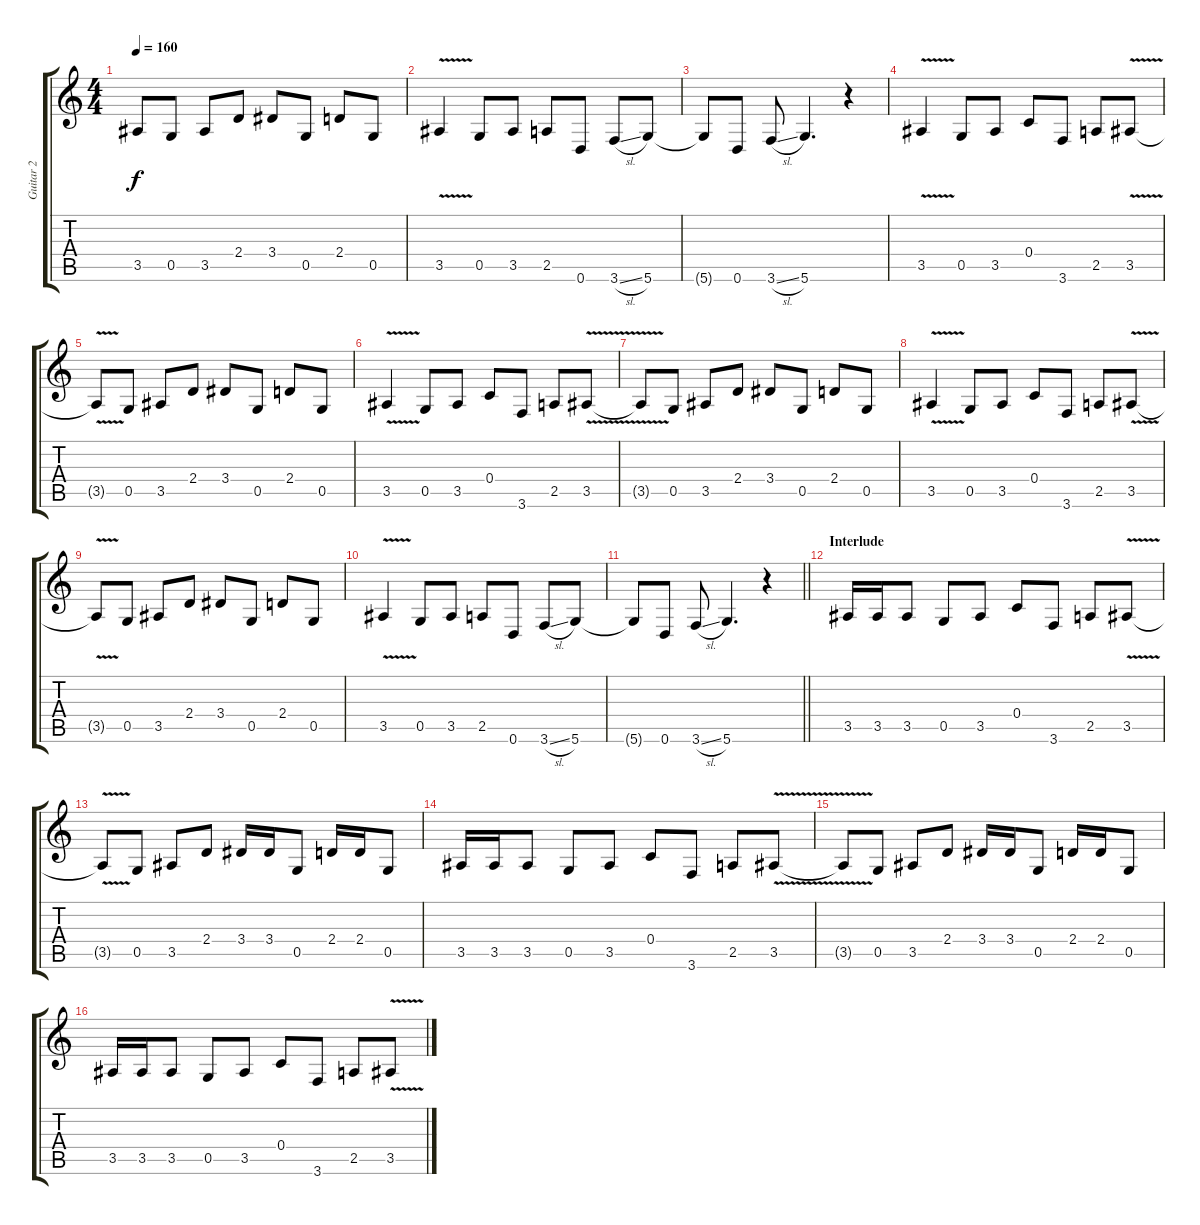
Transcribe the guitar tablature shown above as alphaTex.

\track ("Guitar 2" "Guitar 2") {instrument distortionguitar}
\staff {score tabs}
\tuning (D4 A3 F3 C3 G2 D2) {hide}
\ts (4 4)
\tempo 160
\clef g2
\ks c
3.5{t}.8{dy f} 0.5.8 3.5.8 2.4.8 3.4.8 0.5.8 2.4.8 0.5.8 |
3.5{v}.4 0.5.8 3.5.8 2.5.8 0.6.8 3.6{sl}.8 5.6.8 |
5.6{t}.8 0.6.8 3.6{sl}.8 5.6.4{d} r.4 |
3.5{v}.4 0.5.8 3.5.8 0.4.8 3.6.8 2.5.8 3.5{v}.8 |
3.5{t}.8 0.5.8 3.5.8 2.4.8 3.4.8 0.5.8 2.4.8 0.5.8 |
3.5{v}.4 0.5.8 3.5.8 0.4.8 3.6.8 2.5.8 3.5{v}.8 |
3.5{t}.8 0.5.8 3.5.8 2.4.8 3.4.8 0.5.8 2.4.8 0.5.8 |
3.5{v}.4 0.5.8 3.5.8 0.4.8 3.6.8 2.5.8 3.5{v}.8 |
3.5{t}.8 0.5.8 3.5.8 2.4.8 3.4.8 0.5.8 2.4.8 0.5.8 |
3.5{v}.4 0.5.8 3.5.8 2.5.8 0.6.8 3.6{sl}.8 5.6.8 |
\barLineRight lightlight
5.6{t}.8 0.6.8 3.6{sl}.8 5.6.4{d} r.4 |
\section ("" "Interlude")
3.5.16 3.5.16 3.5.8 0.5.8 3.5.8 0.4.8 3.6.8 2.5.8 3.5{v}.8 |
3.5{t}.8 0.5.8 3.5.8 2.4.8 3.4.16 3.4.16 0.5.8 2.4.16 2.4.16 0.5.8 |
3.5.16 3.5.16 3.5.8 0.5.8 3.5.8 0.4.8 3.6.8 2.5.8 3.5{v}.8 |
3.5{t}.8 0.5.8 3.5.8 2.4.8 3.4.16 3.4.16 0.5.8 2.4.16 2.4.16 0.5.8 |
3.5.16 3.5.16 3.5.8 0.5.8 3.5.8 0.4.8 3.6.8 2.5.8 3.5{v}.8
